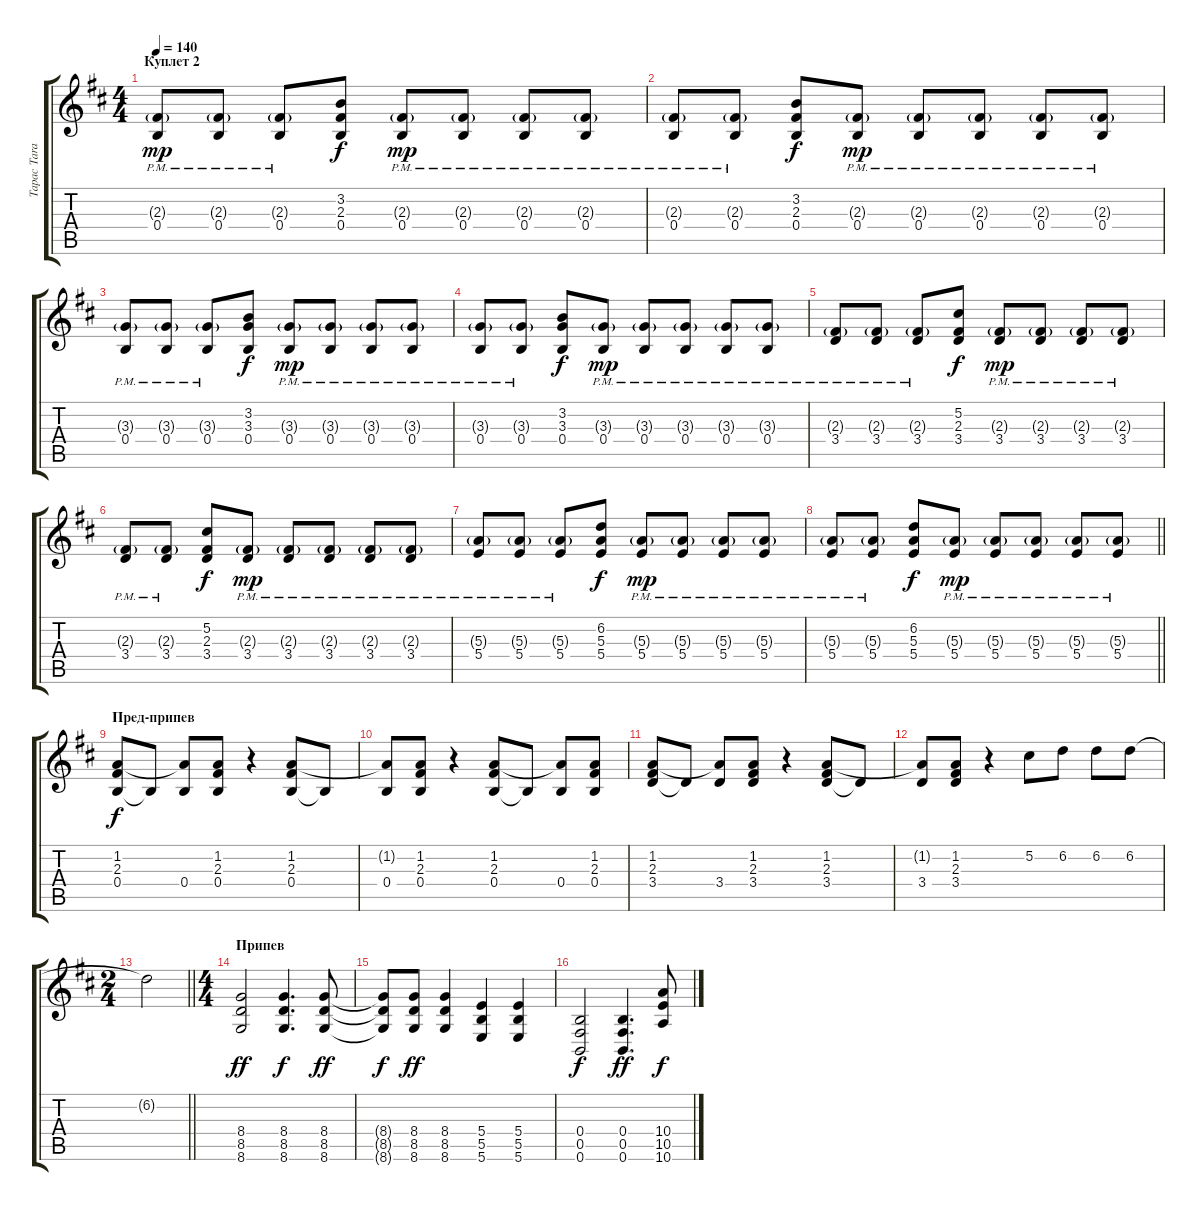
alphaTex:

\track ("Тарас Taras Уманский" "Тарас Tara") {instrument distortionguitar}
\staff {score tabs}
\tuning (Db4 Ab3 E3 B2 Gb2 B1) {hide}
\ts (4 4)
\section ("" "Куплет 2")
\tempo 140
\clef g2
\ks bminor
(2.3{g pm} 0.4{pm}).8{dy mp} (2.3{g pm} 0.4{pm}).8 (2.3{g pm} 0.4{pm}).8 (3.2 2.3 0.4).8{dy f} (2.3{g pm} 0.4{pm}).8{dy mp} (2.3{g pm} 0.4{pm}).8 (2.3{g pm} 0.4{pm}).8 (2.3{g pm} 0.4{pm}).8 |
(2.3{g pm} 0.4{pm}).8 (2.3{g pm} 0.4{pm}).8 (3.2 2.3 0.4).8{dy f} (2.3{g pm} 0.4{pm}).8{dy mp} (2.3{g pm} 0.4{pm}).8 (2.3{g pm} 0.4{pm}).8 (2.3{g pm} 0.4{pm}).8 (2.3{g pm} 0.4{pm}).8 |
(3.3{g pm} 0.4{pm}).8 (3.3{g pm} 0.4{pm}).8 (3.3{g pm} 0.4{pm}).8 (3.2 3.3 0.4).8{dy f} (3.3{g pm} 0.4{pm}).8{dy mp} (3.3{g pm} 0.4{pm}).8 (3.3{g pm} 0.4{pm}).8 (3.3{g pm} 0.4{pm}).8 |
(3.3{g pm} 0.4{pm}).8 (3.3{g pm} 0.4{pm}).8 (3.2 3.3 0.4).8{dy f} (3.3{g pm} 0.4{pm}).8{dy mp} (3.3{g pm} 0.4{pm}).8 (3.3{g pm} 0.4{pm}).8 (3.3{g pm} 0.4{pm}).8 (3.3{g pm} 0.4{pm}).8 |
(2.3{g pm} 3.4{pm}).8 (2.3{g pm} 3.4{pm}).8 (2.3{g pm} 3.4{pm}).8 (5.2 2.3 3.4).8{dy f} (2.3{g pm} 3.4{pm}).8{dy mp} (2.3{g pm} 3.4{pm}).8 (2.3{g pm} 3.4{pm}).8 (2.3{g pm} 3.4{pm}).8 |
(2.3{g pm} 3.4{pm}).8 (2.3{g pm} 3.4{pm}).8 (5.2 2.3 3.4).8{dy f} (2.3{g pm} 3.4{pm}).8{dy mp} (2.3{g pm} 3.4{pm}).8 (2.3{g pm} 3.4{pm}).8 (2.3{g pm} 3.4{pm}).8 (2.3{g pm} 3.4{pm}).8 |
(5.3{g pm} 5.4{pm}).8 (5.3{g pm} 5.4{pm}).8 (5.3{g pm} 5.4{pm}).8 (6.2 5.3 5.4).8{dy f} (5.3{g pm} 5.4{pm}).8{dy mp} (5.3{g pm} 5.4{pm}).8 (5.3{g pm} 5.4{pm}).8 (5.3{g pm} 5.4{pm}).8 |
\barLineRight lightlight
(5.3{g pm} 5.4{pm}).8 (5.3{g pm} 5.4{pm}).8 (6.2 5.3 5.4).8{dy f} (5.3{g pm} 5.4{pm}).8{dy mp} (5.3{g pm} 5.4{pm}).8 (5.3{g pm} 5.4{pm}).8 (5.3{g pm} 5.4{pm}).8 (5.3{g pm} 5.4{pm}).8 |
\section ("" "Пред-припев")
(1.2 2.3 0.4).8{dy f} 0.4{t}.8 (1.2{t} 0.4).8 (1.2 2.3 0.4).8 r.4 (1.2 2.3 0.4).8 0.4{t}.8 |
(1.2{t} 0.4).8 (1.2 2.3 0.4).8 r.4 (1.2 2.3 0.4).8 0.4{t}.8 (1.2{t} 0.4).8 (1.2 2.3 0.4).8 |
(1.2 2.3 3.4).8 3.4{t}.8 (1.2{t} 3.4).8 (1.2 2.3 3.4).8 r.4 (1.2 2.3 3.4).8 3.4{t}.8 |
(1.2{t} 3.4).8 (1.2 2.3 3.4).8 r.4 5.2.8 6.2.8 6.2.8 6.2.8 |
\ts (2 4)
\barLineRight lightlight
6.2{t}.2 |
\ts (4 4)
\section ("" "Припев")
(8.4 8.5 8.6).2{dy ff} (8.4 8.5 8.6).4{d dy f} (8.4 8.5 8.6).8{dy ff} |
(8.4{t} 8.5{t} 8.6{t}).8{dy f} (8.4 8.5 8.6).8{dy ff} (8.4 8.5 8.6).4 (5.4 5.5 5.6).4 (5.4 5.5 5.6).4 |
(0.4 0.5 0.6).2{dy f} (0.4 0.5 0.6).4{d dy ff} (10.4 10.5 10.6).8{dy f}
